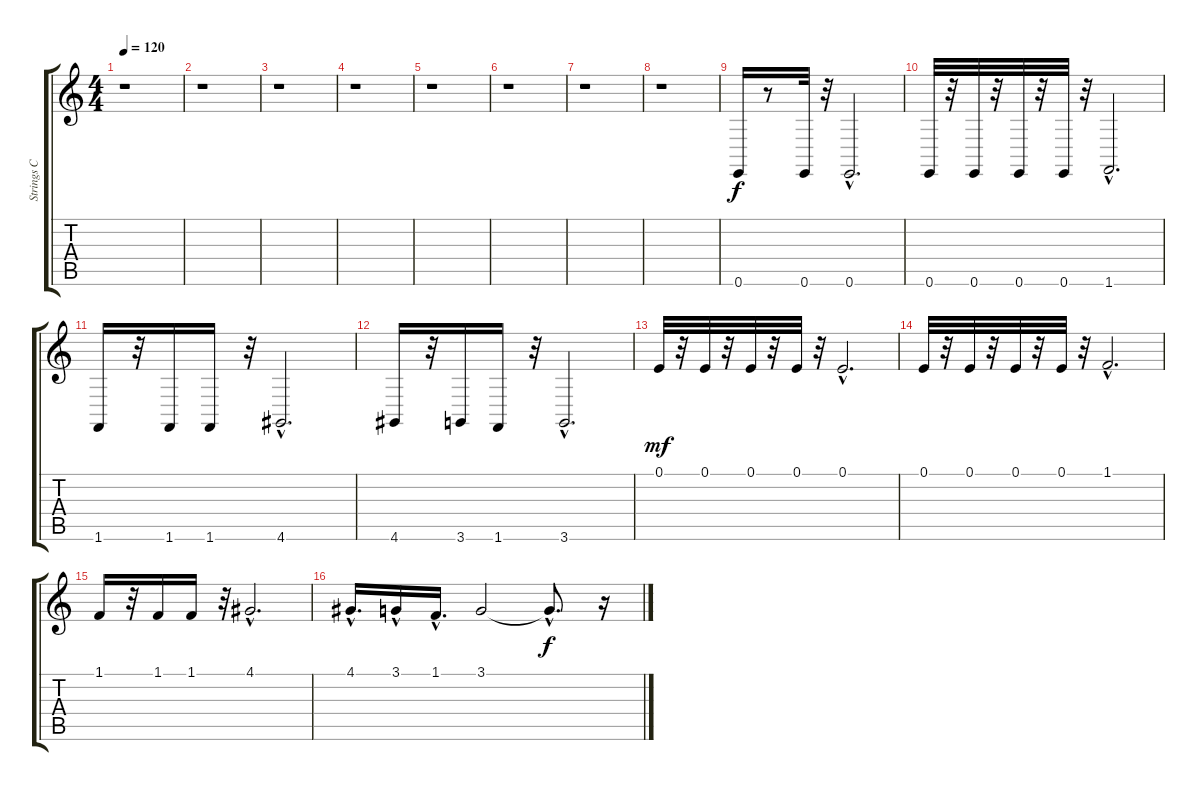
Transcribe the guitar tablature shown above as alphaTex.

\track ("Strings C" "Strings C") {instrument stringensemble1}
\staff {score tabs}
\tuning (E4 B3 G3 D3 A2 E2) {hide}
\ts (4 4)
\tempo 120
\clef g2
\ks c
r.1{dy f instrument stringensemble1} |
r.1 |
r.1 |
r.1 |
r.1 |
r.1 |
r.1 |
r.1 |
0.6.16 r.8 0.6.32 r.32 0.6{hac}.2{d} |
0.6.32 r.32 0.6.32 r.32 0.6.32 r.32 0.6.32 r.32 1.6{hac}.2{d} |
1.6.16 r.32 1.6.16 1.6.16 r.32 4.6{hac}.2{d} |
4.6.16 r.32 3.6.16 1.6.16 r.32 3.6{hac}.2{d} |
0.1.32{dy mf} r.32 0.1.32 r.32 0.1.32 r.32 0.1.32 r.32 0.1{hac}.2{d} |
0.1.32 r.32 0.1.32 r.32 0.1.32 r.32 0.1.32 r.32 1.1{hac}.2{d} |
1.1.16 r.32 1.1.16 1.1.16 r.32 4.1{hac}.2{d} |
4.1{hac}.16{d} 3.1{hac}.16 1.1{hac}.16{d} 3.1.2 3.1{hac t}.8{d dy f} r.16
